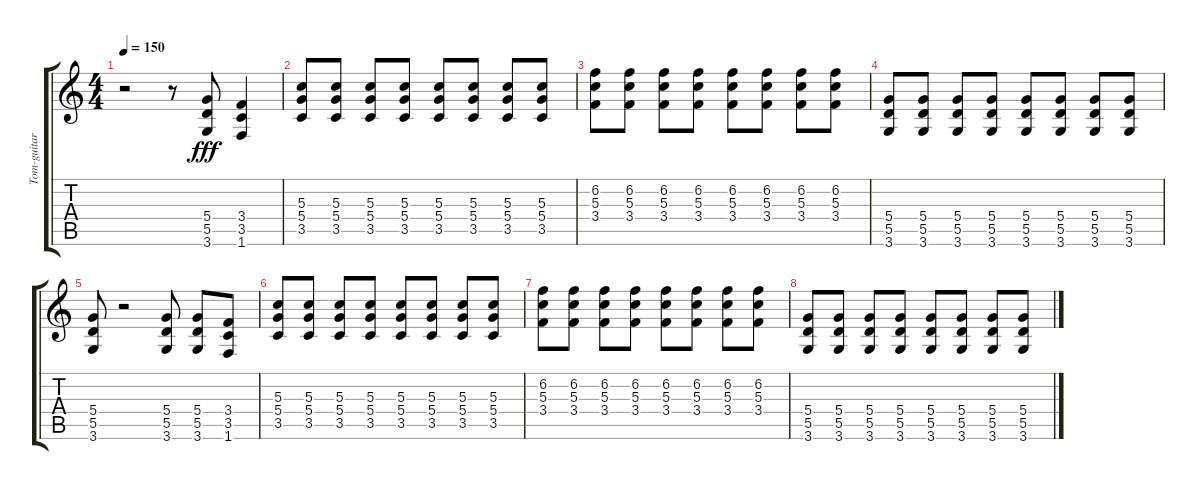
\track ("Tom-guitar" "Tom-guitar") {instrument distortionguitar}
\staff {score tabs}
\tuning (E4 B3 G3 D3 A2 E2) {hide}
\ts (4 4)
\tempo 150
\clef g2
\ks c
r.2{dy fff instrument distortionguitar} r.8 (5.4 5.5 3.6).8 (3.4 3.5 1.6).4 |
(5.3 5.4 3.5).8 (5.3 5.4 3.5).8 (5.3 5.4 3.5).8 (5.3 5.4 3.5).8 (5.3 5.4 3.5).8 (5.3 5.4 3.5).8 (5.3 5.4 3.5).8 (5.3 5.4 3.5).8 |
(6.2 5.3 3.4).8 (6.2 5.3 3.4).8 (6.2 5.3 3.4).8 (6.2 5.3 3.4).8 (6.2 5.3 3.4).8 (6.2 5.3 3.4).8 (6.2 5.3 3.4).8 (6.2 5.3 3.4).8 |
(5.4 5.5 3.6).8 (5.4 5.5 3.6).8 (5.4 5.5 3.6).8 (5.4 5.5 3.6).8 (5.4 5.5 3.6).8 (5.4 5.5 3.6).8 (5.4 5.5 3.6).8 (5.4 5.5 3.6).8 |
(5.4 5.5 3.6).8 r.2 (5.4 5.5 3.6).8 (5.4 5.5 3.6).8 (3.4 3.5 1.6).8 |
(5.3 5.4 3.5).8 (5.3 5.4 3.5).8 (5.3 5.4 3.5).8 (5.3 5.4 3.5).8 (5.3 5.4 3.5).8 (5.3 5.4 3.5).8 (5.3 5.4 3.5).8 (5.3 5.4 3.5).8 |
(6.2 5.3 3.4).8 (6.2 5.3 3.4).8 (6.2 5.3 3.4).8 (6.2 5.3 3.4).8 (6.2 5.3 3.4).8 (6.2 5.3 3.4).8 (6.2 5.3 3.4).8 (6.2 5.3 3.4).8 |
(5.4 5.5 3.6).8 (5.4 5.5 3.6).8 (5.4 5.5 3.6).8 (5.4 5.5 3.6).8 (5.4 5.5 3.6).8 (5.4 5.5 3.6).8 (5.4 5.5 3.6).8 (5.4 5.5 3.6).8
